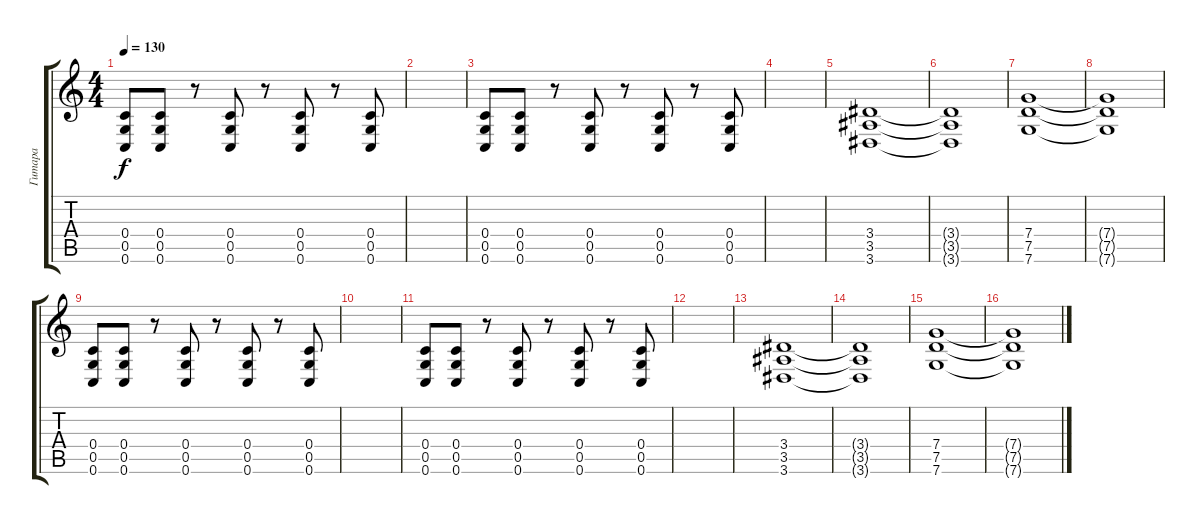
\track ("Гитара" "Гитара") {instrument electricguitarjazz}
\staff {score tabs}
\tuning (D4 A3 F3 C3 G2 C2) {hide}
\ts (4 4)
\tempo 130
\clef g2
\ks c
(0.4 0.5 0.6).8{dy f} (0.4 0.5 0.6).8 r.8 (0.4 0.5 0.6).8 r.8 (0.4 0.5 0.6).8 r.8 (0.4 0.5 0.6).8 |
|
(0.4 0.5 0.6).8 (0.4 0.5 0.6).8 r.8 (0.4 0.5 0.6).8 r.8 (0.4 0.5 0.6).8 r.8 (0.4 0.5 0.6).8 |
|
(3.4 3.5 3.6).1 |
(3.4{t} 3.5{t} 3.6{t}).1 |
(7.4 7.5 7.6).1 |
(7.4{t} 7.5{t} 7.6{t}).1 |
(0.4 0.5 0.6).8 (0.4 0.5 0.6).8 r.8 (0.4 0.5 0.6).8 r.8 (0.4 0.5 0.6).8 r.8 (0.4 0.5 0.6).8 |
|
(0.4 0.5 0.6).8 (0.4 0.5 0.6).8 r.8 (0.4 0.5 0.6).8 r.8 (0.4 0.5 0.6).8 r.8 (0.4 0.5 0.6).8 |
|
(3.4 3.5 3.6).1 |
(3.4{t} 3.5{t} 3.6{t}).1 |
(7.4 7.5 7.6).1 |
(7.4{t} 7.5{t} 7.6{t}).1
